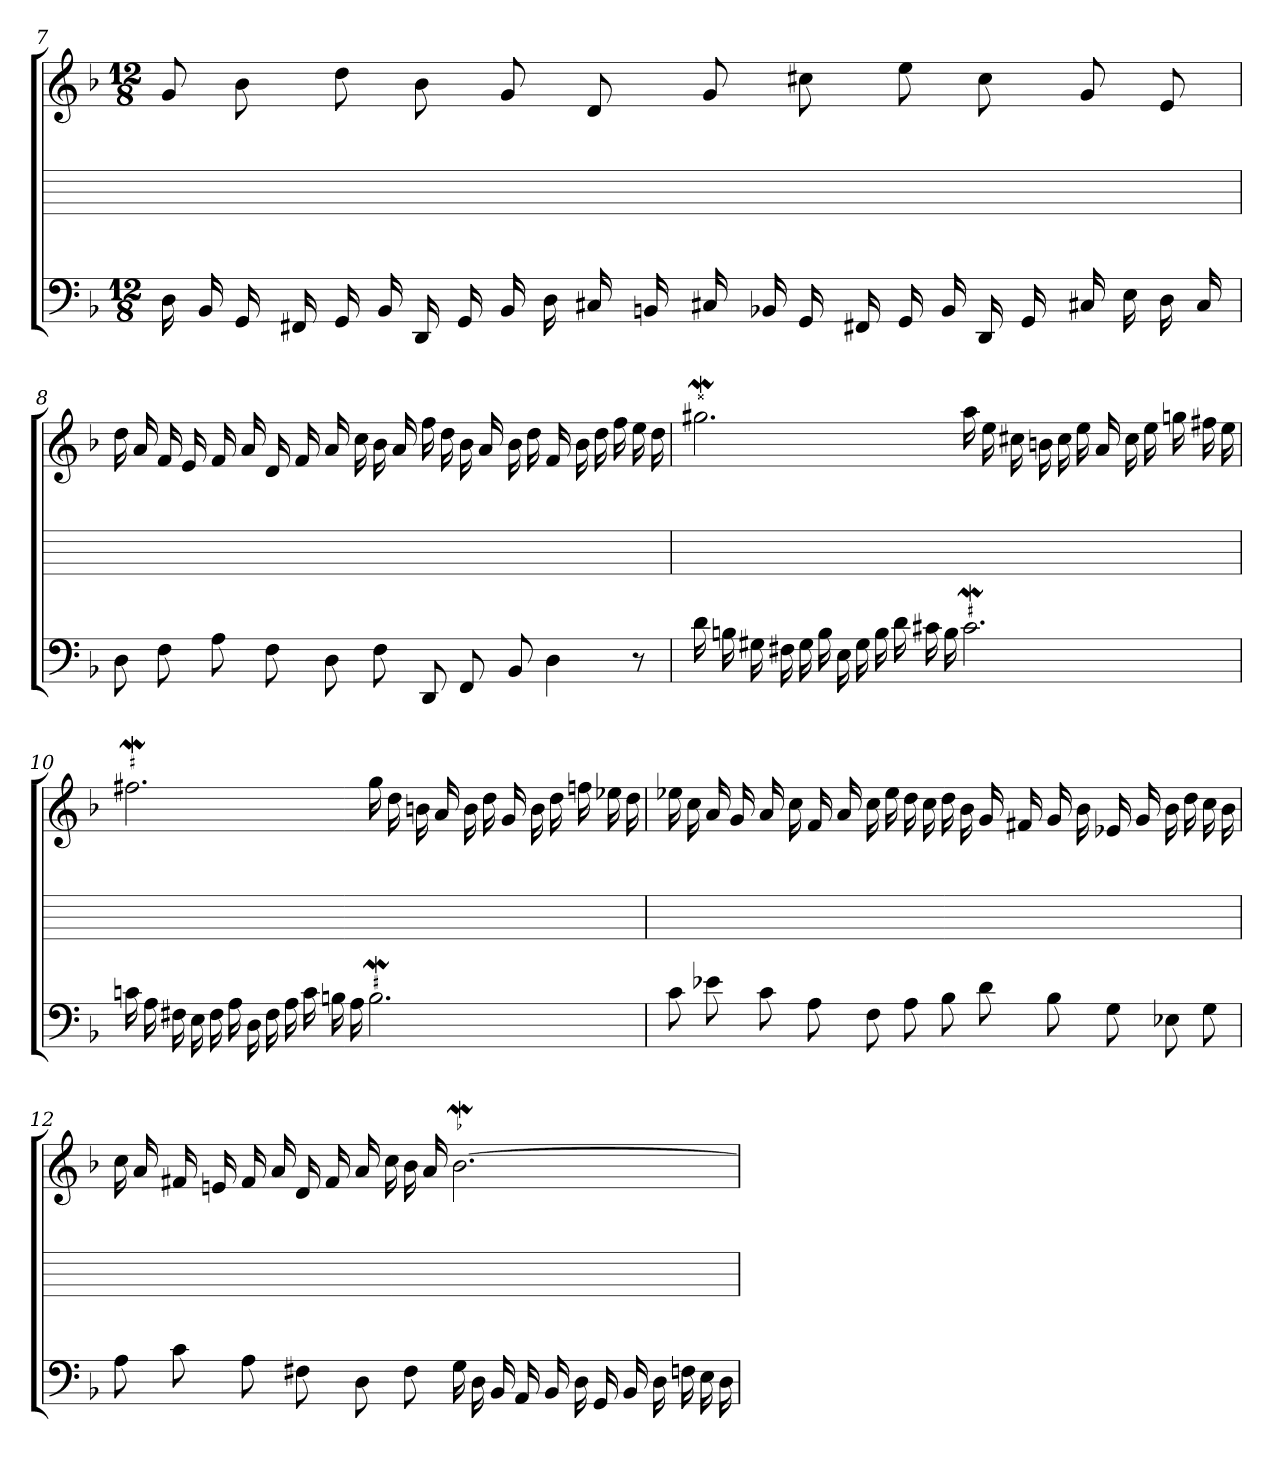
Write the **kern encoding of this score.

**kern	**kern	**kern
*part3	*part2	*part1
*staff3	*staff2	*staff1
*clefF4	*	*clefG2
*k[b-]	*	*k[b-]
*F:	*	*F:
*M12/8	*	*M12/8
=7	=7	=7
16D	1.ryy	8g
16BB-	.	.
16GG	.	8b-
16FF#X	.	.
16GG	.	8dd
16BB-	.	.
16DD	.	8b-
16GG	.	.
16BB-	.	8g
16D	.	.
16C#X	.	8d
16BBn	.	.
16C#X	.	8g
16BB-X	.	.
16GG	.	8cc#X
16FF#X	.	.
16GG	.	8ee
16BB-	.	.
16DD	.	8cc#
16GG	.	.
16C#X	.	8g
16E	.	.
16D	.	8e
16C#	.	.
=8	=8	=8
8D	1.ryy	16dd
.	.	16a
8F	.	16f
.	.	16e
8A	.	16f
.	.	16a
8F	.	16d
.	.	16f
8D	.	16a
.	.	16cc
8F	.	16b-
.	.	16a
8DD	.	16ff
.	.	16dd
8FF	.	16b-
.	.	16a
8BB-	.	16b-
.	.	16dd
4D	.	16f
.	.	16b-
.	.	16dd
.	.	16ff
8r	.	16ee
.	.	16dd
=9	=9	=9
!	!	!LO:MOR:acc=##
16d	1.ryy	2.gg#Xw
16Bn	.	.
16G#X	.	.
16F#X	.	.
16G#	.	.
16B	.	.
16E	.	.
16G#	.	.
16B	.	.
16d	.	.
16c#X	.	.
16B	.	.
!LO:MOR:acc=#	!	!
2.c#w	.	16aa
.	.	16ee
.	.	16cc#X
.	.	16bn
.	.	16cc#
.	.	16ee
.	.	16a
.	.	16cc#
.	.	16ee
.	.	16ggn
.	.	16ff#X
.	.	16ee
=10	=10	=10
!	!	!LO:MOR:acc=#
16cn	1.ryy	2.ff#Xw
16A	.	.
16F#X	.	.
16E	.	.
16F#	.	.
16A	.	.
16D	.	.
16F#	.	.
16A	.	.
16c	.	.
16Bn	.	.
16A	.	.
!LO:MOR:acc=#	!	!
2.Bw	.	16gg
.	.	16dd
.	.	16bn
.	.	16a
.	.	16b
.	.	16dd
.	.	16g
.	.	16b
.	.	16dd
.	.	16ffn
.	.	16ee-X
.	.	16dd
=11	=11	=11
8c	1.ryy	16ee-X
.	.	16cc
8e-X	.	16a
.	.	16g
8c	.	16a
.	.	16cc
8A	.	16f
.	.	16a
8F	.	16cc
.	.	16ee-
8A	.	16dd
.	.	16cc
8B-	.	16dd
.	.	16b-
8d	.	16g
.	.	16f#X
8B-	.	16g
.	.	16b-
8G	.	16e-X
.	.	16g
8E-X	.	16b-
.	.	16dd
8G	.	16cc
.	.	16b-
=12	=12	=12
8A	1.ryy	16cc
.	.	16a
8c	.	16f#X
.	.	16en
8A	.	16f#
.	.	16a
8F#X	.	16d
.	.	16f#
8D	.	16a
.	.	16cc
8F#	.	16b-
.	.	16a
!	!	!LO:MOR:acc=-
16G	.	[2.b-W
16D	.	.
16BB-	.	.
16AA	.	.
16BB-	.	.
16D	.	.
16GG	.	.
16BB-	.	.
16D	.	.
16Fn	.	.
16E	.	.
16D	.	.
=	=	=
*-	*-	*-
